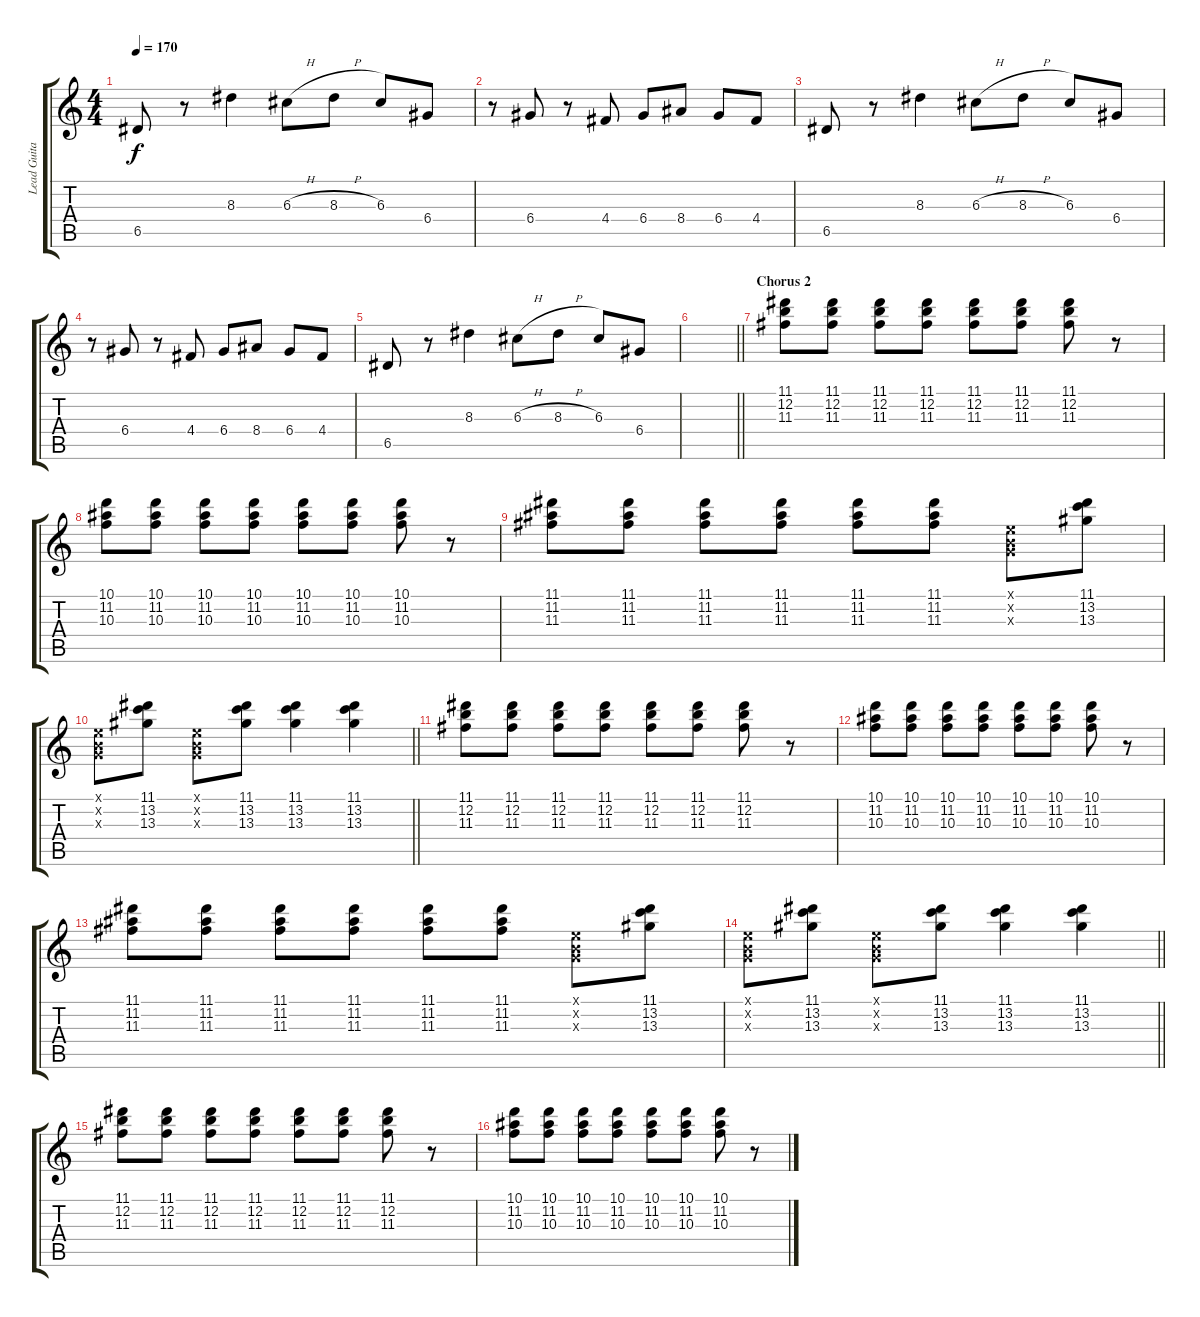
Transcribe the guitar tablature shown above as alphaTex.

\track ("Lead Guitar" "Lead Guita") {instrument distortionguitar}
\staff {score tabs}
\tuning (E4 B3 G3 D3 A2 E2) {hide}
\ts (4 4)
\tempo 170
\clef g2
\ks c
6.5.8{dy f} r.8 8.3.4 6.3{h}.8 8.3{h}.8 6.3.8 6.4.8 |
r.8 6.4.8 r.8 4.4.8 6.4.8 8.4.8 6.4.8 4.4.8 |
6.5.8 r.8 8.3.4 6.3{h}.8 8.3{h}.8 6.3.8 6.4.8 |
r.8 6.4.8 r.8 4.4.8 6.4.8 8.4.8 6.4.8 4.4.8 |
6.5.8 r.8 8.3.4 6.3{h}.8 8.3{h}.8 6.3.8 6.4.8 |
\barLineRight lightlight
|
\section ("" "Chorus 2")
(11.1 12.2 11.3).8 (11.1 12.2 11.3).8 (11.1 12.2 11.3).8 (11.1 12.2 11.3).8 (11.1 12.2 11.3).8 (11.1 12.2 11.3).8 (11.1 12.2 11.3).8 r.8 |
(10.1 11.2 10.3).8 (10.1 11.2 10.3).8 (10.1 11.2 10.3).8 (10.1 11.2 10.3).8 (10.1 11.2 10.3).8 (10.1 11.2 10.3).8 (10.1 11.2 10.3).8 r.8 |
(11.1 11.2 11.3).8 (11.1 11.2 11.3).8 (11.1 11.2 11.3).8 (11.1 11.2 11.3).8 (11.1 11.2 11.3).8 (11.1 11.2 11.3).8 (0.1{x} 0.2{x} 0.3{x}).8 (11.1 13.2 13.3).8 |
\barLineRight lightlight
(0.1{x} 0.2{x} 0.3{x}).8 (11.1 13.2 13.3).8 (0.1{x} 0.2{x} 0.3{x}).8 (11.1 13.2 13.3).8 (11.1 13.2 13.3).4 (11.1 13.2 13.3).4 |
(11.1 12.2 11.3).8 (11.1 12.2 11.3).8 (11.1 12.2 11.3).8 (11.1 12.2 11.3).8 (11.1 12.2 11.3).8 (11.1 12.2 11.3).8 (11.1 12.2 11.3).8 r.8 |
(10.1 11.2 10.3).8 (10.1 11.2 10.3).8 (10.1 11.2 10.3).8 (10.1 11.2 10.3).8 (10.1 11.2 10.3).8 (10.1 11.2 10.3).8 (10.1 11.2 10.3).8 r.8 |
(11.1 11.2 11.3).8 (11.1 11.2 11.3).8 (11.1 11.2 11.3).8 (11.1 11.2 11.3).8 (11.1 11.2 11.3).8 (11.1 11.2 11.3).8 (0.1{x} 0.2{x} 0.3{x}).8 (11.1 13.2 13.3).8 |
\barLineRight lightlight
(0.1{x} 0.2{x} 0.3{x}).8 (11.1 13.2 13.3).8 (0.1{x} 0.2{x} 0.3{x}).8 (11.1 13.2 13.3).8 (11.1 13.2 13.3).4 (11.1 13.2 13.3).4 |
(11.1 12.2 11.3).8 (11.1 12.2 11.3).8 (11.1 12.2 11.3).8 (11.1 12.2 11.3).8 (11.1 12.2 11.3).8 (11.1 12.2 11.3).8 (11.1 12.2 11.3).8 r.8 |
(10.1 11.2 10.3).8 (10.1 11.2 10.3).8 (10.1 11.2 10.3).8 (10.1 11.2 10.3).8 (10.1 11.2 10.3).8 (10.1 11.2 10.3).8 (10.1 11.2 10.3).8 r.8
